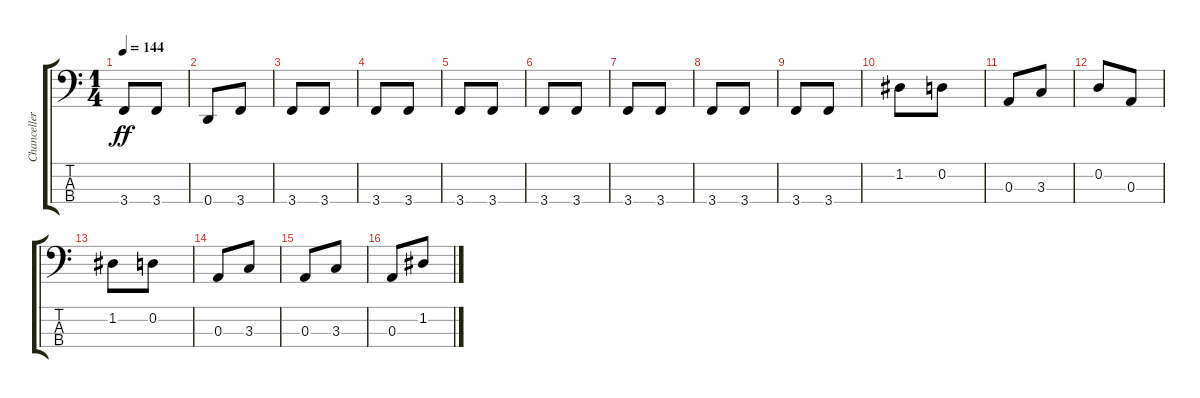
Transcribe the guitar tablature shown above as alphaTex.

\track ("Chanceller" "Chanceller") {instrument electricbassfinger}
\staff {score tabs}
\tuning (G2 D2 A1 D1) {hide}
\ts (1 4)
\tempo 144
\clef f4
\ks c
3.4.8{dy ff} 3.4.8 |
0.4.8 3.4.8 |
3.4.8 3.4.8 |
3.4.8 3.4.8 |
3.4.8 3.4.8 |
3.4.8 3.4.8 |
3.4.8 3.4.8 |
3.4.8 3.4.8 |
3.4.8 3.4.8 |
1.2.8 0.2.8 |
0.3.8 3.3.8 |
0.2.8 0.3.8 |
1.2.8 0.2.8 |
0.3.8 3.3.8 |
0.3.8 3.3.8 |
0.3.8 1.2.8
